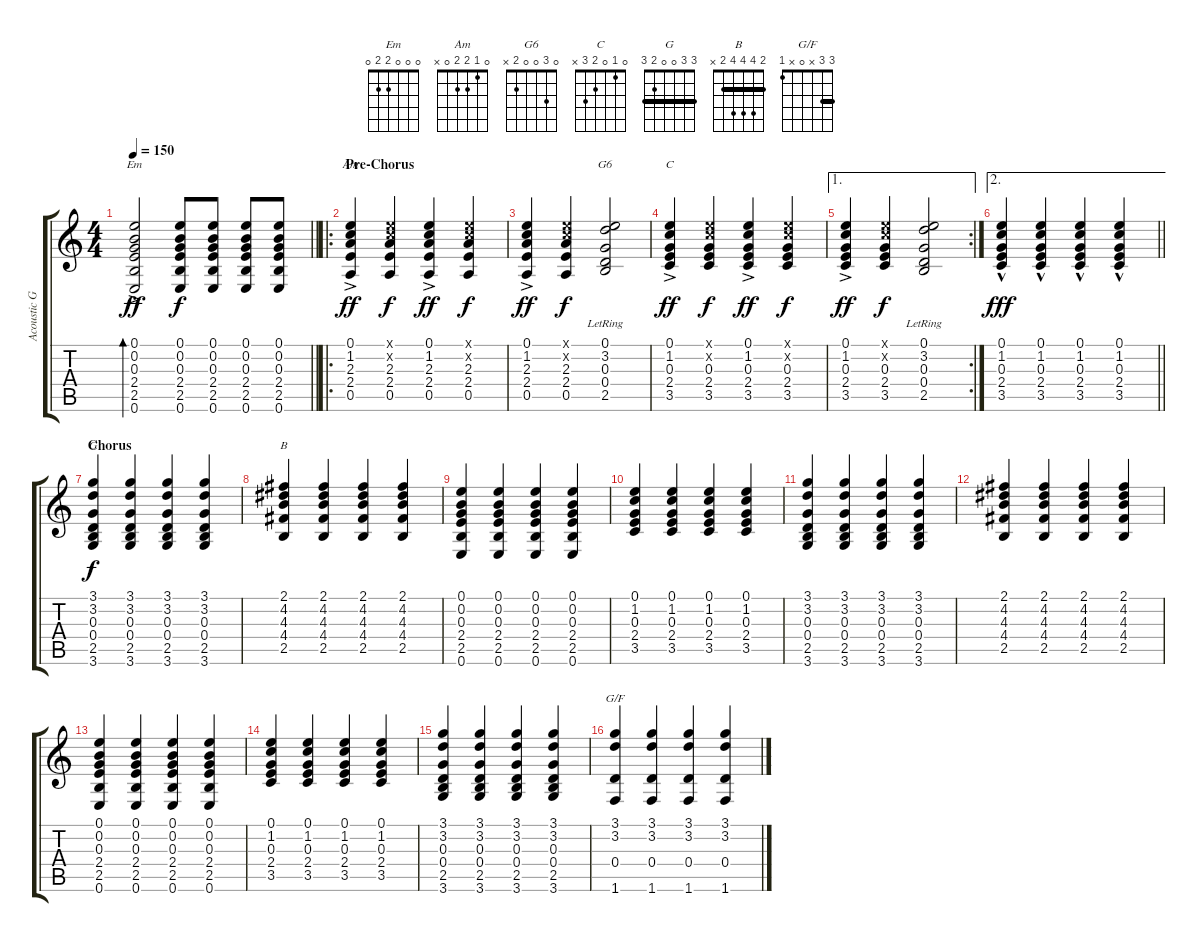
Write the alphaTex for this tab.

\track ("Acoustic Guitar" "Acoustic G") {instrument acousticguitarsteel bank 1}
\staff {score tabs}
\tuning (E4 B3 G3 D3 A2 E2) {hide}
\chord ("Em" 0 0 0 2 2 0)
\chord ("Am" 0 1 2 2 0 x)
\chord ("G6" 0 3 0 0 2 x)
\chord ("C" 0 1 0 2 3 x)
\chord ("G" 3 3 0 0 2 3) {barre 3}
\chord ("B" 2 4 4 4 2 x) {barre 2}
\chord ("G/F" 3 3 x 0 x 1) {barre 3}
\ts (4 4)
\tempo 150
\clef g2
\barLineRight lightlight
\ks c
(0.1{ac} 0.2{ac} 0.3{ac} 2.4{ac} 2.5{ac} 0.6{ac}).2{bd 60 ch "Em" dy ff} (0.1 0.2 0.3 2.4 2.5 0.6).8{dy f} (0.1 0.2 0.3 2.4 2.5 0.6).8 (0.1 0.2 0.3 2.4 2.5 0.6).8 (0.1 0.2 0.3 2.4 2.5 0.6).8 |
\ro
\section ("" "Pre-Chorus")
(0.1{ac} 1.2{ac} 2.3{ac} 2.4{ac} 0.5{ac}).4{ch "Am" dy ff} (0.1{x} 1.2{x} 2.3 2.4 0.5).4{dy f} (0.1{ac} 1.2{ac} 2.3{ac} 2.4{ac} 0.5{ac}).4{dy ff} (0.1{x} 1.2{x} 2.3 2.4 0.5).4{dy f} |
(0.1{ac} 1.2{ac} 2.3{ac} 2.4{ac} 0.5{ac}).4{dy ff} (0.1{x} 1.2{x} 2.3 2.4 0.5).4{dy f} (0.1{lr} 3.2{lr} 0.3{lr} 0.4{lr} 2.5{lr}).2{ch "G6"} |
(0.1{ac} 1.2{ac} 0.3{ac} 2.4{ac} 3.5{ac}).4{ch "C" dy ff} (0.1{x} 1.2{x} 0.3 2.4 3.5).4{dy f} (0.1{ac} 1.2{ac} 0.3{ac} 2.4{ac} 3.5{ac}).4{dy ff} (0.1{x} 1.2{x} 0.3 2.4 3.5).4{dy f} |
\ae 1
\rc 2
(0.1{ac} 1.2{ac} 0.3{ac} 2.4{ac} 3.5{ac}).4{dy ff} (0.1{x} 1.2{x} 0.3 2.4 3.5).4{dy f} (0.1{lr} 3.2{lr} 0.3{lr} 0.4{lr} 2.5{lr}).2 |
\ae 2
\barLineRight lightlight
(0.1{hac} 1.2{hac} 0.3{hac} 2.4{hac} 3.5{hac}).4{dy fff} (0.1{hac} 1.2{hac} 0.3{hac} 2.4{hac} 3.5{hac}).4 (0.1{hac} 1.2{hac} 0.3{hac} 2.4{hac} 3.5{hac}).4 (0.1{hac} 1.2{hac} 0.3{hac} 2.4{hac} 3.5{hac}).4 |
\section ("" "Chorus")
(3.1 3.2 0.3 0.4 2.5 3.6).4{ch "G" dy f} (3.1 3.2 0.3 0.4 2.5 3.6).4 (3.1 3.2 0.3 0.4 2.5 3.6).4 (3.1 3.2 0.3 0.4 2.5 3.6).4 |
(2.1 4.2 4.3 4.4 2.5).4{ch "B"} (2.1 4.2 4.3 4.4 2.5).4 (2.1 4.2 4.3 4.4 2.5).4 (2.1 4.2 4.3 4.4 2.5).4 |
(0.1 0.2 0.3 2.4 2.5 0.6).4 (0.1 0.2 0.3 2.4 2.5 0.6).4 (0.1 0.2 0.3 2.4 2.5 0.6).4 (0.1 0.2 0.3 2.4 2.5 0.6).4 |
(0.1 1.2 0.3 2.4 3.5).4 (0.1 1.2 0.3 2.4 3.5).4 (0.1 1.2 0.3 2.4 3.5).4 (0.1 1.2 0.3 2.4 3.5).4 |
(3.1 3.2 0.3 0.4 2.5 3.6).4 (3.1 3.2 0.3 0.4 2.5 3.6).4 (3.1 3.2 0.3 0.4 2.5 3.6).4 (3.1 3.2 0.3 0.4 2.5 3.6).4 |
(2.1 4.2 4.3 4.4 2.5).4 (2.1 4.2 4.3 4.4 2.5).4 (2.1 4.2 4.3 4.4 2.5).4 (2.1 4.2 4.3 4.4 2.5).4 |
(0.1 0.2 0.3 2.4 2.5 0.6).4 (0.1 0.2 0.3 2.4 2.5 0.6).4 (0.1 0.2 0.3 2.4 2.5 0.6).4 (0.1 0.2 0.3 2.4 2.5 0.6).4 |
(0.1 1.2 0.3 2.4 3.5).4 (0.1 1.2 0.3 2.4 3.5).4 (0.1 1.2 0.3 2.4 3.5).4 (0.1 1.2 0.3 2.4 3.5).4 |
(3.1 3.2 0.3 0.4 2.5 3.6).4 (3.1 3.2 0.3 0.4 2.5 3.6).4 (3.1 3.2 0.3 0.4 2.5 3.6).4 (3.1 3.2 0.3 0.4 2.5 3.6).4 |
(3.1 3.2 0.4 1.6).4{ch "G/F"} (3.1 3.2 0.4 1.6).4 (3.1 3.2 0.4 1.6).4 (3.1 3.2 0.4 1.6).4
